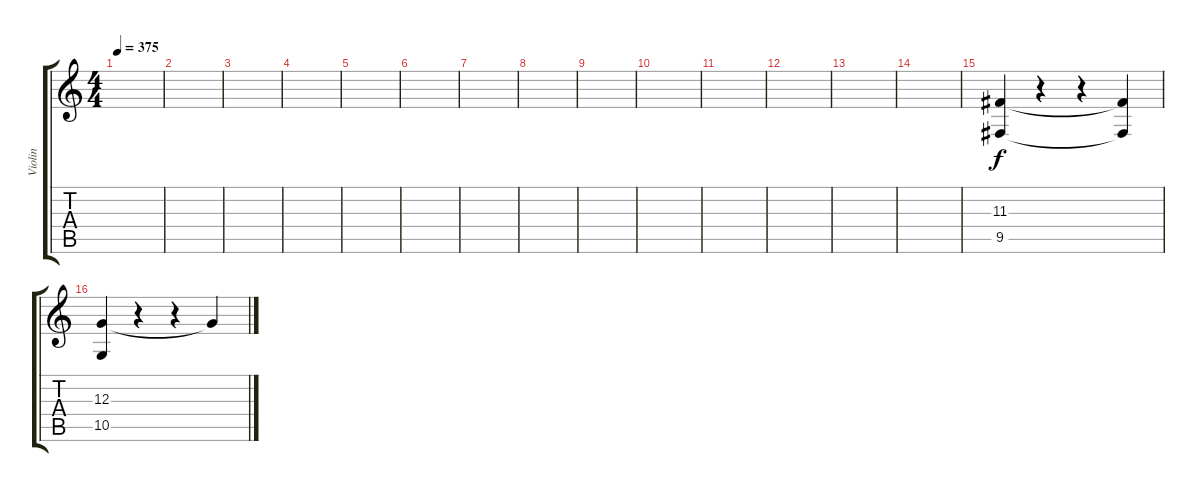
\track ("Violin" "Violin") {instrument violin}
\staff {score tabs}
\tuning (E4 B3 G3 D3 A2 E2) {hide}
\ts (4 4)
\tempo 375
\clef g2
\ks c
|
|
|
|
|
|
|
|
|
|
|
|
|
|
(11.3 9.5).4 r.4 r.4 (11.3{t} 9.5{t}).4 |
(12.3 10.5).4 r.4 r.4 12.3{t}.4
